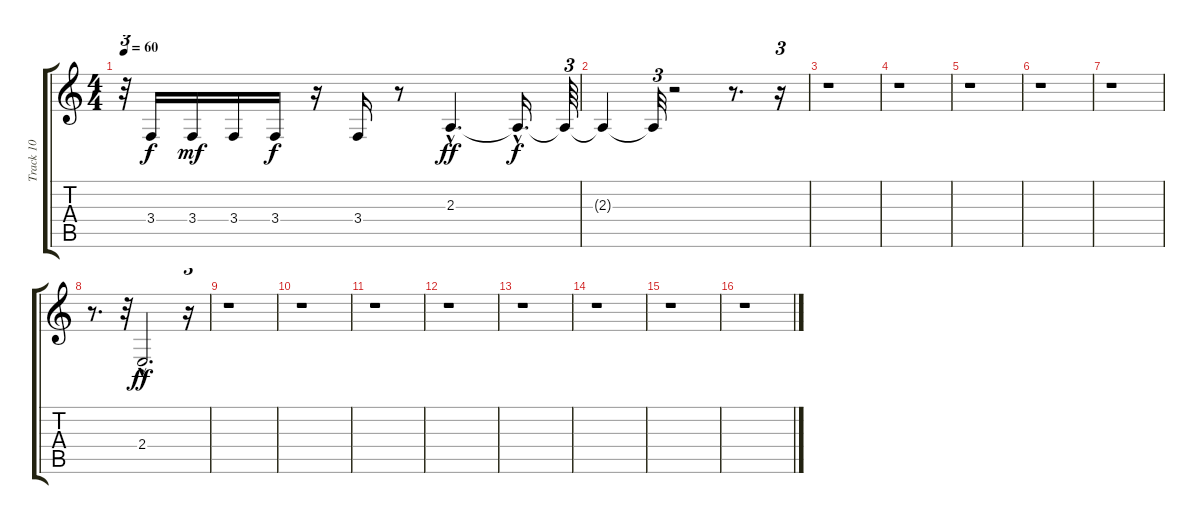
\track ("Track 10" "Track 10") {instrument acousticgrandpiano}
\staff {score tabs}
\tuning (E4 B3 G3 D3 A2 E2) {hide}
\ts (4 4)
\tempo 60
\clef g2
\ks c
r.32{tu (3 2) dy ff} 3.4.16{dy f} 3.4.16{dy mf} 3.4.16 3.4.16{dy f} r.16 3.4.16 r.8 2.3{hac}.4{d dy ff} 2.3{hac t}.16{d dy f} 2.3{t}.64{tu (3 2)} |
2.3{t}.4 2.3{t}.32{tu (3 2)} r.2 r.8{d} r.16{tu (3 2)} |
r.1 |
r.1 |
r.1 |
r.1 |
r.1 |
r.8{d} r.32{tu (3 2)} 2.4{hac}.2{d dy ff} r.16{tu (3 2)} |
r.1 |
r.1 |
r.1 |
r.1 |
r.1 |
r.1 |
r.1 |
r.1
